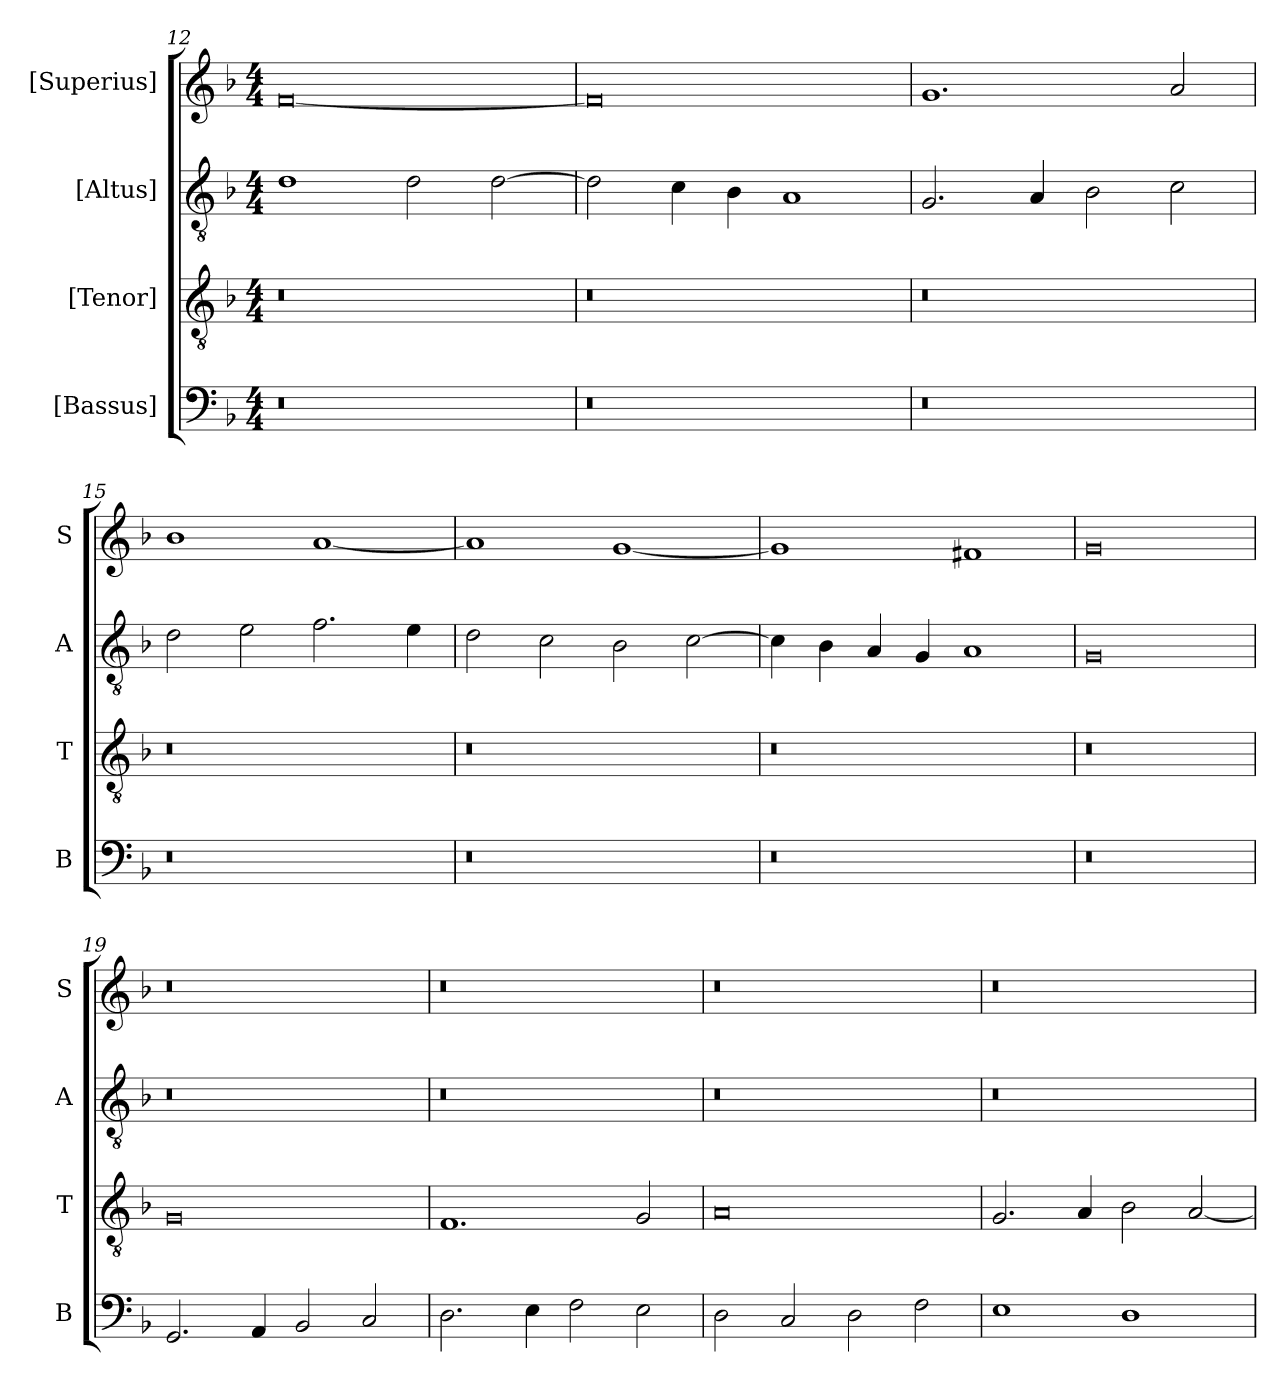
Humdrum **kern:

**kern	**kern	**kern	**kern
*part4	*part3	*part2	*part1
*staff4	*staff3	*staff2	*staff1
*I"[Bassus]	*I"[Tenor]	*I"[Altus]	*I"[Superius]
*I'B	*I'T	*I'A	*I'S
*clefF4	*clefGv2	*clefGv2	*clefG2
*k[b-]	*k[b-]	*k[b-]	*k[b-]
*F:	*F:	*F:	*F:
*M4/4	*M4/4	*M4/4	*M4/4
=12	=12	=12	=12
0r	0r	1d	[0f
.	.	2d	.
.	.	[2d	.
=13	=13	=13	=13
0r	0r	2d]	0f]
.	.	4c	.
.	.	4B-	.
.	.	1A	.
=14	=14	=14	=14
0r	0r	2.G	1.g
.	.	4A	.
.	.	2B-	.
.	.	2c	2a
=15	=15	=15	=15
0r	0r	2d	1b-
.	.	2e	.
.	.	2.f	[1a
.	.	4e	.
=16	=16	=16	=16
0r	0r	2d	1a]
.	.	2c	.
.	.	2B-	[1g
.	.	[2c	.
=17	=17	=17	=17
0r	0r	4c]	1g]
.	.	4B-	.
.	.	4A	.
.	.	4G	.
.	.	1A	1f#X
=18	=18	=18	=18
0r	0r	0G	0g
=19	=19	=19	=19
2.GG	0G	0r	0r
4AA	.	.	.
2BB-	.	.	.
2C	.	.	.
=20	=20	=20	=20
2.D	1.F	0r	0r
4E	.	.	.
2F	.	.	.
2E	2G	.	.
=21	=21	=21	=21
2D	0A	0r	0r
2C	.	.	.
2D	.	.	.
2F	.	.	.
=22	=22	=22	=22
1E	2.G	0r	0r
.	4A	.	.
1D	2B-	.	.
.	[2A	.	.
=	=	=	=
*-	*-	*-	*-
